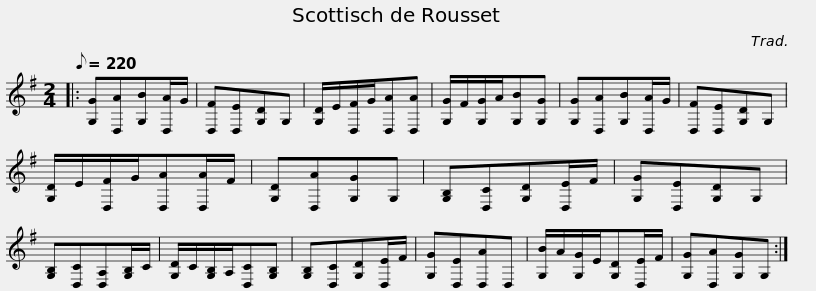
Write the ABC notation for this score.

X:1
L:1/8
Q:1/8=220
M:2/4
I:linebreak $
K:G
V:1 treble
V:1
|: [G,G][D,A][G,B][D,A]/G/ | [D,F][D,E][G,D]G, | [G,D]/E/[D,F]/G/[D,A][D,A] | [G,G]/F/[G,G]/A/[G,B][G,G] | [G,G][D,A][G,B][D,A]/G/ | %5
 [D,F][D,E][G,D]G, | [G,D]/E/[D,F]/G/[D,A][D,A]/F/ |$ [G,D][D,A][G,G]G, | [G,B,][D,C][G,D][D,E]/F/ | [G,G][D,E][G,D]G, | %10
 [G,B,][D,C][D,A,][G,B,]/C/ | [G,D]/C/[G,B,]/A,/[D,C][G,B,] | [G,B,][D,C][G,D][D,E]/F/ | [G,G][D,E][D,A]D, |$ [G,B]/A/[G,G]/E/[G,D][D,E]/F/ | %15
 [G,G][D,A][G,G]G, :| %16
